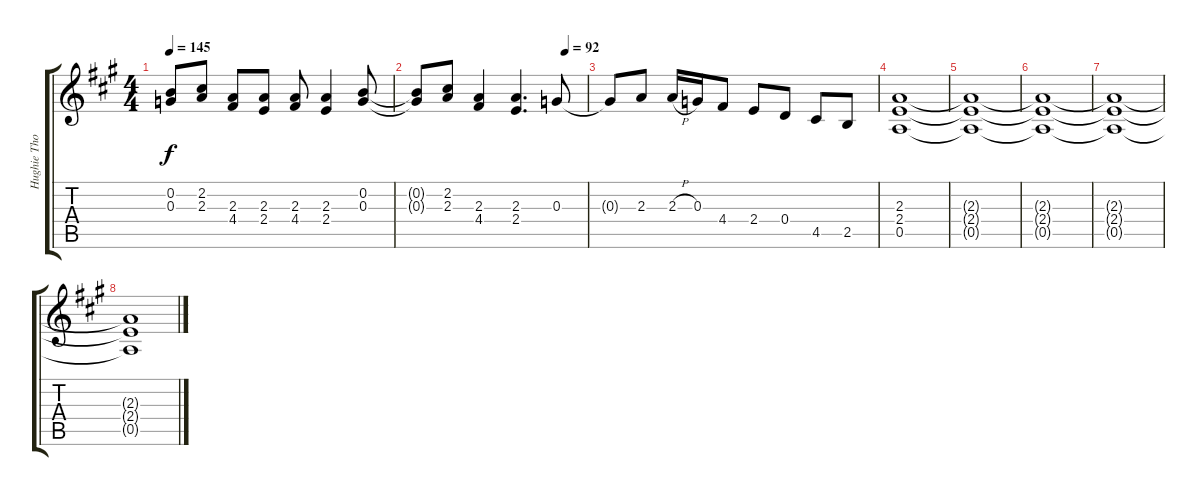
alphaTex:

\track ("Hughie Thomasson Guitar" "Hughie Tho") {instrument overdrivenguitar}
\staff {score tabs}
\tuning (E4 B3 G3 D3 A2 E2) {hide}
\ts (4 4)
\tempo 145
\clef g2
\ks a
(0.2{t} 0.3{t}).8{dy f} (2.2 2.3).8 (2.3 4.4).8 (2.3 2.4).8 (2.3 4.4).8 (2.3 2.4).4 (0.2 0.3).8 |
\tempo (120 0.875)
\tempo (92 0.875)
(0.2{t} 0.3{t}).8 (2.2 2.3).8 (2.3 4.4).4 (2.3 2.4).4{d} 0.3.8 |
0.3{t}.8 2.3.8 2.3{h}.16 0.3.16 4.4.8 2.4.8 0.4.8 4.5.8 2.5.8 |
(2.3 2.4 0.5).1{volume 0} |
(2.3{t} 2.4{t} 0.5{t}).1 |
(2.3{t} 2.4{t} 0.5{t}).1 |
(2.3{t} 2.4{t} 0.5{t}).1 |
(2.3{t} 2.4{t} 0.5{t}).1
